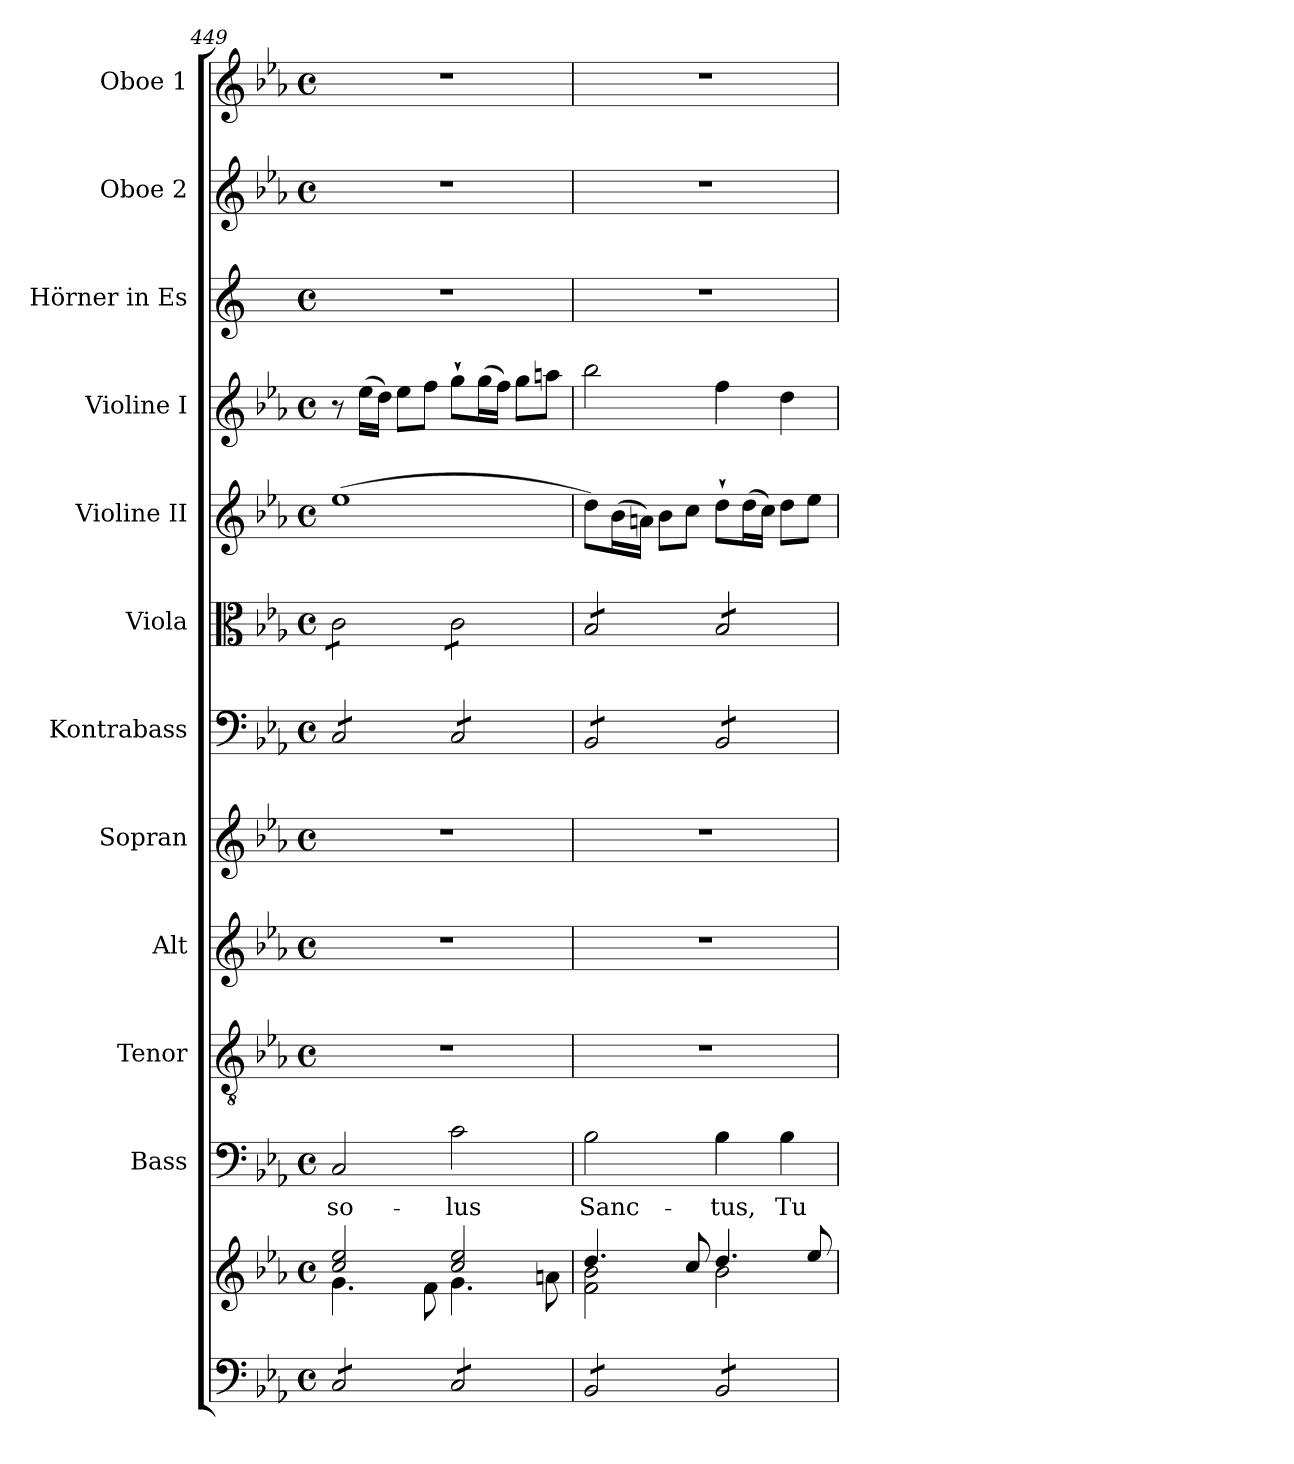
**kern	**kern	**kern	**text	**kern	**kern	**kern	**kern	**kern	**kern	**kern	**kern	**kern	**kern
*part12	*part12	*part11	*part11	*part10	*part9	*part8	*part7	*part6	*part5	*part4	*part3	*part2	*part1
*staff13	*staff12	*staff11	*staff11	*staff10	*staff9	*staff8	*staff7	*staff6	*staff5	*staff4	*staff3	*staff2	*staff1
*	*	*I"Bass	*	*I"Tenor	*I"Alt	*I"Sopran	*I"Kontrabass	*I"Viola	*I"Violine II	*I"Violine I	*I"Hörner in Es	*I"Oboe 2	*I"Oboe 1
*	*	*I'B.	*	*I'T.	*I'A.	*I'S.	*I'Kb.	*I'Vla.	*I'Vl. II	*I'Vl. I	*	*I'Ob. 2	*I'Ob. 1
*clefF4	*clefG2	*clefF4	*	*clefGv2	*clefG2	*clefG2	*clefF4	*clefC3	*clefG2	*clefG2	*clefG2	*clefG2	*clefG2
*	*	*	*	*	*	*	*ITrd7c12	*	*	*	*ITrd5c9	*	*
*k[b-e-a-]	*k[b-e-a-]	*k[b-e-a-]	*	*k[b-e-a-]	*k[b-e-a-]	*k[b-e-a-]	*k[b-e-a-]	*k[b-e-a-]	*k[b-e-a-]	*k[b-e-a-]	*k[b-e-a-]	*k[b-e-a-]	*k[b-e-a-]
*E-:	*E-:	*E-:	*	*E-:	*E-:	*E-:	*E-:	*E-:	*E-:	*E-:	*E-:	*E-:	*E-:
*M4/4	*M4/4	*M4/4	*	*M4/4	*M4/4	*M4/4	*M4/4	*M4/4	*M4/4	*M4/4	*M4/4	*M4/4	*M4/4
*met(c)	*met(c)	*met(c)	*	*met(c)	*met(c)	*met(c)	*met(c)	*met(c)	*met(c)	*met(c)	*met(c)	*met(c)	*met(c)
=449	=449	=449	=449	=449	=449	=449	=449	=449	=449	=449	=449	=449	=449
*	*^	*	*	*	*	*	*	*	*	*	*	*	*
!	!	!	!	!LO:LY:b	!	!	!	!	!	!	!	!	!	!
*tremolo	*	*	*	*	*	*	*	*	*	*	*	*	*	*
*	*	*	*	*	*	*	*	*tremolo	*	*	*	*	*	*
*	*	*	*	*	*	*	*	*	*tremolo	*	*	*	*	*
8C/L	2cc/ 2ee-/	4.g\	2C/	so-	1r	1r	1r	8CC/L	8c\L	(>1ee-	8r	1r	1r	1r
8C/	.	.	.	.	.	.	.	8CC/	8c\	.	(>16ee-\LL	.	.	.
.	.	.	.	.	.	.	.	.	.	.	16dd\JJ)	.	.	.
8C/	.	.	.	.	.	.	.	8CC/	8c\	.	8ee-\L	.	.	.
8C/J	.	8f\	.	.	.	.	.	8CC/J	8c\J	.	8ff\J	.	.	.
!	!	!	!	!LO:LY:b	!	!	!	!	!	!	!	!	!	!
8C/L	2cc/ 2ee-/	4.g\	2c\	-lus	.	.	.	8CC/L	8c\L	.	8gg`>\L	.	.	.
8C/	.	.	.	.	.	.	.	8CC/	8c\	.	(>16gg\L	.	.	.
.	.	.	.	.	.	.	.	.	.	.	16ff\JJ)	.	.	.
8C/	.	.	.	.	.	.	.	8CC/	8c\	.	8gg\L	.	.	.
8C/J	.	8an\	.	.	.	.	.	8CC/J	8c\J	.	8aan\J	.	.	.
=450	=450	=450	=450	=450	=450	=450	=450	=450	=450	=450	=450	=450	=450	=450
!	!	!	!	!LO:LY:b	!	!	!	!	!	!	!	!	!	!
8BB-/L	4.dd/	2f\ 2b-\	2B-\	Sanc-	1r	1r	1r	8BBB-/L	8B-/L	8dd\L)	2bb-\	1r	1r	1r
8BB-/	.	.	.	.	.	.	.	8BBB-/	8B-/	(>16b-\L	.	.	.	.
.	.	.	.	.	.	.	.	.	.	16an\JJ)	.	.	.	.
8BB-/	.	.	.	.	.	.	.	8BBB-/	8B-/	8b-\L	.	.	.	.
8BB-/J	8cc/	.	.	.	.	.	.	8BBB-/J	8B-/J	8cc\J	.	.	.	.
!	!	!	!	!LO:LY:b	!	!	!	!	!	!	!	!	!	!
8BB-/L	4.dd/	2b-\	4B-\	-tus,	.	.	.	8BBB-/L	8B-/L	8dd`>\L	4ff\	.	.	.
8BB-/	.	.	.	.	.	.	.	8BBB-/	8B-/	(>16dd\L	.	.	.	.
.	.	.	.	.	.	.	.	.	.	16cc\JJ)	.	.	.	.
!	!	!	!	!LO:LY:b	!	!	!	!	!	!	!	!	!	!
8BB-/	.	.	4B-\	Tu	.	.	.	8BBB-/	8B-/	8dd\L	4dd\	.	.	.
8BB-/J	8ee-/	.	.	.	.	.	.	8BBB-/J	8B-/J	8ee-\J	.	.	.	.
*	*	*	*	*	*	*	*	*	*Xtremolo	*	*	*	*	*
*	*	*	*	*	*	*	*	*Xtremolo	*	*	*	*	*	*
*Xtremolo	*	*	*	*	*	*	*	*	*	*	*	*	*	*
*	*v	*v	*	*	*	*	*	*	*	*	*	*	*	*
=	=	=	=	=	=	=	=	=	=	=	=	=	=
*-	*-	*-	*-	*-	*-	*-	*-	*-	*-	*-	*-	*-	*-
